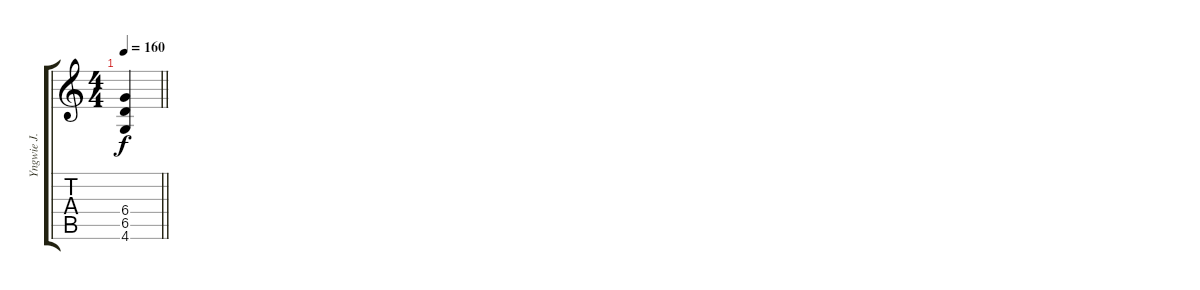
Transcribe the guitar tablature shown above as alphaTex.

\track ("Yngwie J. Malmsteen" "Yngwie J. ") {instrument overdrivenguitar}
\staff {score tabs}
\tuning (Eb4 Bb3 Gb3 Db3 Ab2 Eb2) {hide}
\ts (4 4)
\tempo 160
\clef g2
\barLineRight lightlight
\ks c
(6.4{t} 6.5{t} 4.6{t}).4{dy f}
